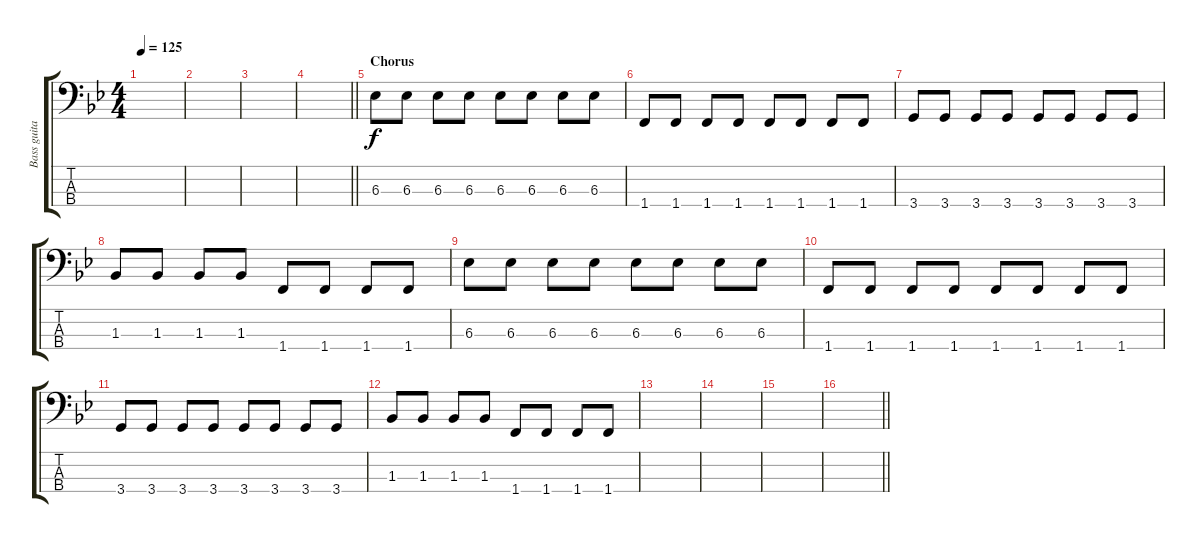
\track ("Bass guitar" "Bass guita") {instrument electricbassfinger}
\staff {score tabs}
\tuning (G2 D2 A1 E1) {hide}
\ts (4 4)
\tempo 125
\clef f4
\ks bb
|
|
|
\barLineRight lightlight
|
\section ("" "Chorus")
6.3.8 6.3.8 6.3.8 6.3.8 6.3.8 6.3.8 6.3.8 6.3.8 |
1.4.8 1.4.8 1.4.8 1.4.8 1.4.8 1.4.8 1.4.8 1.4.8 |
3.4.8 3.4.8 3.4.8 3.4.8 3.4.8 3.4.8 3.4.8 3.4.8 |
1.3.8 1.3.8 1.3.8 1.3.8 1.4.8 1.4.8 1.4.8 1.4.8 |
6.3.8 6.3.8 6.3.8 6.3.8 6.3.8 6.3.8 6.3.8 6.3.8 |
1.4.8 1.4.8 1.4.8 1.4.8 1.4.8 1.4.8 1.4.8 1.4.8 |
3.4.8 3.4.8 3.4.8 3.4.8 3.4.8 3.4.8 3.4.8 3.4.8 |
1.3.8 1.3.8 1.3.8 1.3.8 1.4.8 1.4.8 1.4.8 1.4.8 |
|
|
|
\barLineRight lightlight
